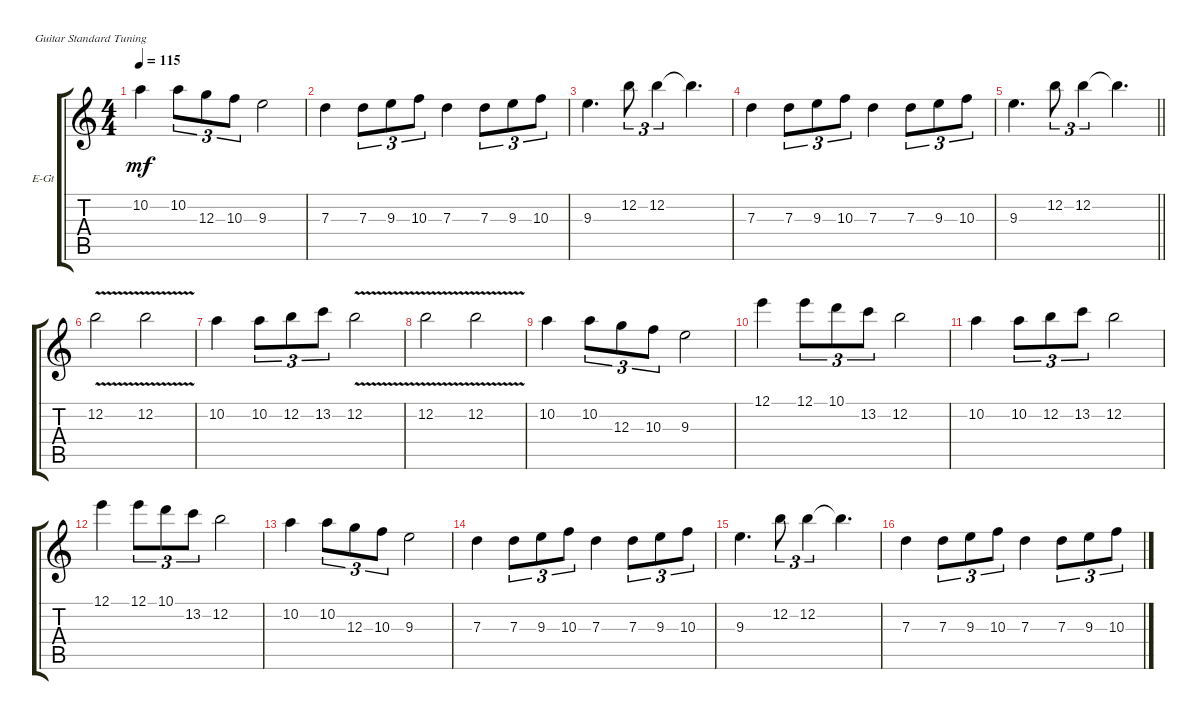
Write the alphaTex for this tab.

\defaultSystemsLayout 4
\bracketExtendMode groupsimilarinstruments
\firstSystemTrackNameOrientation horizontal
\otherSystemsTrackNameOrientation horizontal
\track ("Guitar 3" "E-Gt") {instrument distortionguitar}
\staff {score tabs}
\tuning (E4 B3 G3 D3 A2 E2)
\ts (4 4)
\tempo 115
\clef g2
\ks aminor
10.2.4{dy mf} 10.2.8{tu (3 2)} 12.3.8{tu (3 2)} 10.3.8{tu (3 2)} 9.3.2 |
7.3.4 7.3.8{tu (3 2)} 9.3.8{tu (3 2)} 10.3.8{tu (3 2)} 7.3.4 7.3.8{tu (3 2)} 9.3.8{tu (3 2)} 10.3.8{tu (3 2)} |
9.3.4{d} 12.2.8{tu (3 2)} 12.2.4{tu (3 2)} 12.2{t}.4{d} |
7.3.4 7.3.8{tu (3 2)} 9.3.8{tu (3 2)} 10.3.8{tu (3 2)} 7.3.4 7.3.8{tu (3 2)} 9.3.8{tu (3 2)} 10.3.8{tu (3 2)} |
\barLineRight lightlight
9.3.4{d} 12.2.8{tu (3 2)} 12.2.4{tu (3 2)} 12.2{t}.4{d} |
12.2{v}.2 12.2{v}.2 |
10.2.4 10.2.8{tu (3 2)} 12.2.8{tu (3 2)} 13.2.8{tu (3 2)} 12.2{v}.2 |
12.2{v}.2 12.2{v}.2 |
10.2.4 10.2.8{tu (3 2)} 12.3.8{tu (3 2)} 10.3.8{tu (3 2)} 9.3.2 |
12.1.4 12.1.8{tu (3 2)} 10.1.8{tu (3 2)} 13.2.8{tu (3 2)} 12.2.2 |
10.2.4 10.2.8{tu (3 2)} 12.2.8{tu (3 2)} 13.2.8{tu (3 2)} 12.2.2 |
12.1.4 12.1.8{tu (3 2)} 10.1.8{tu (3 2)} 13.2.8{tu (3 2)} 12.2.2 |
10.2.4 10.2.8{tu (3 2)} 12.3.8{tu (3 2)} 10.3.8{tu (3 2)} 9.3.2 |
7.3.4 7.3.8{tu (3 2)} 9.3.8{tu (3 2)} 10.3.8{tu (3 2)} 7.3.4 7.3.8{tu (3 2)} 9.3.8{tu (3 2)} 10.3.8{tu (3 2)} |
9.3.4{d} 12.2.8{tu (3 2)} 12.2.4{tu (3 2)} 12.2{t}.4{d} |
7.3.4 7.3.8{tu (3 2)} 9.3.8{tu (3 2)} 10.3.8{tu (3 2)} 7.3.4 7.3.8{tu (3 2)} 9.3.8{tu (3 2)} 10.3.8{tu (3 2)}
